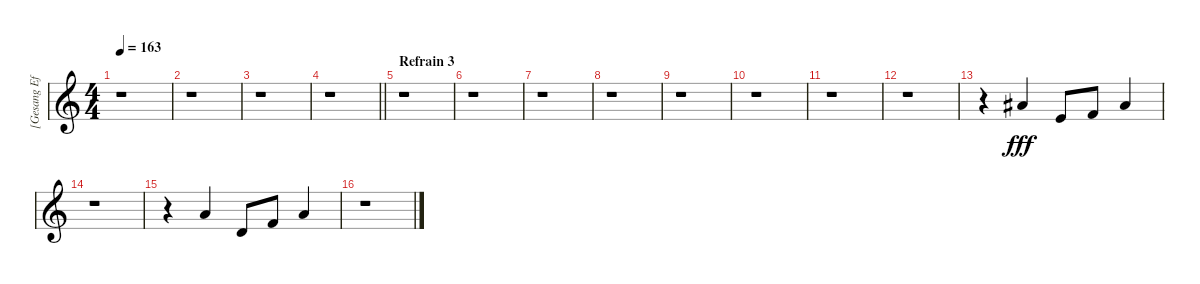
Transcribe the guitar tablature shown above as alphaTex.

\track ("[Gesang Effekt]" "[Gesang Ef") {instrument altosax}
\staff {score}
\tuning (E4 B3 G3 D3 A2 E2) {hide}
\ts (4 4)
\tempo 163
\clef g2
\ks c
r.1{dy fff} |
r.1 |
r.1 |
\barLineRight lightlight
r.1 |
\section ("" "Refrain 3")
r.1 |
r.1 |
r.1 |
r.1 |
r.1 |
r.1 |
r.1 |
r.1 |
r.4 6.1.4 5.2.8 6.2.8 6.1.4 |
r.1 |
r.4 5.1.4 3.2.8 6.2.8 5.1.4 |
r.1
